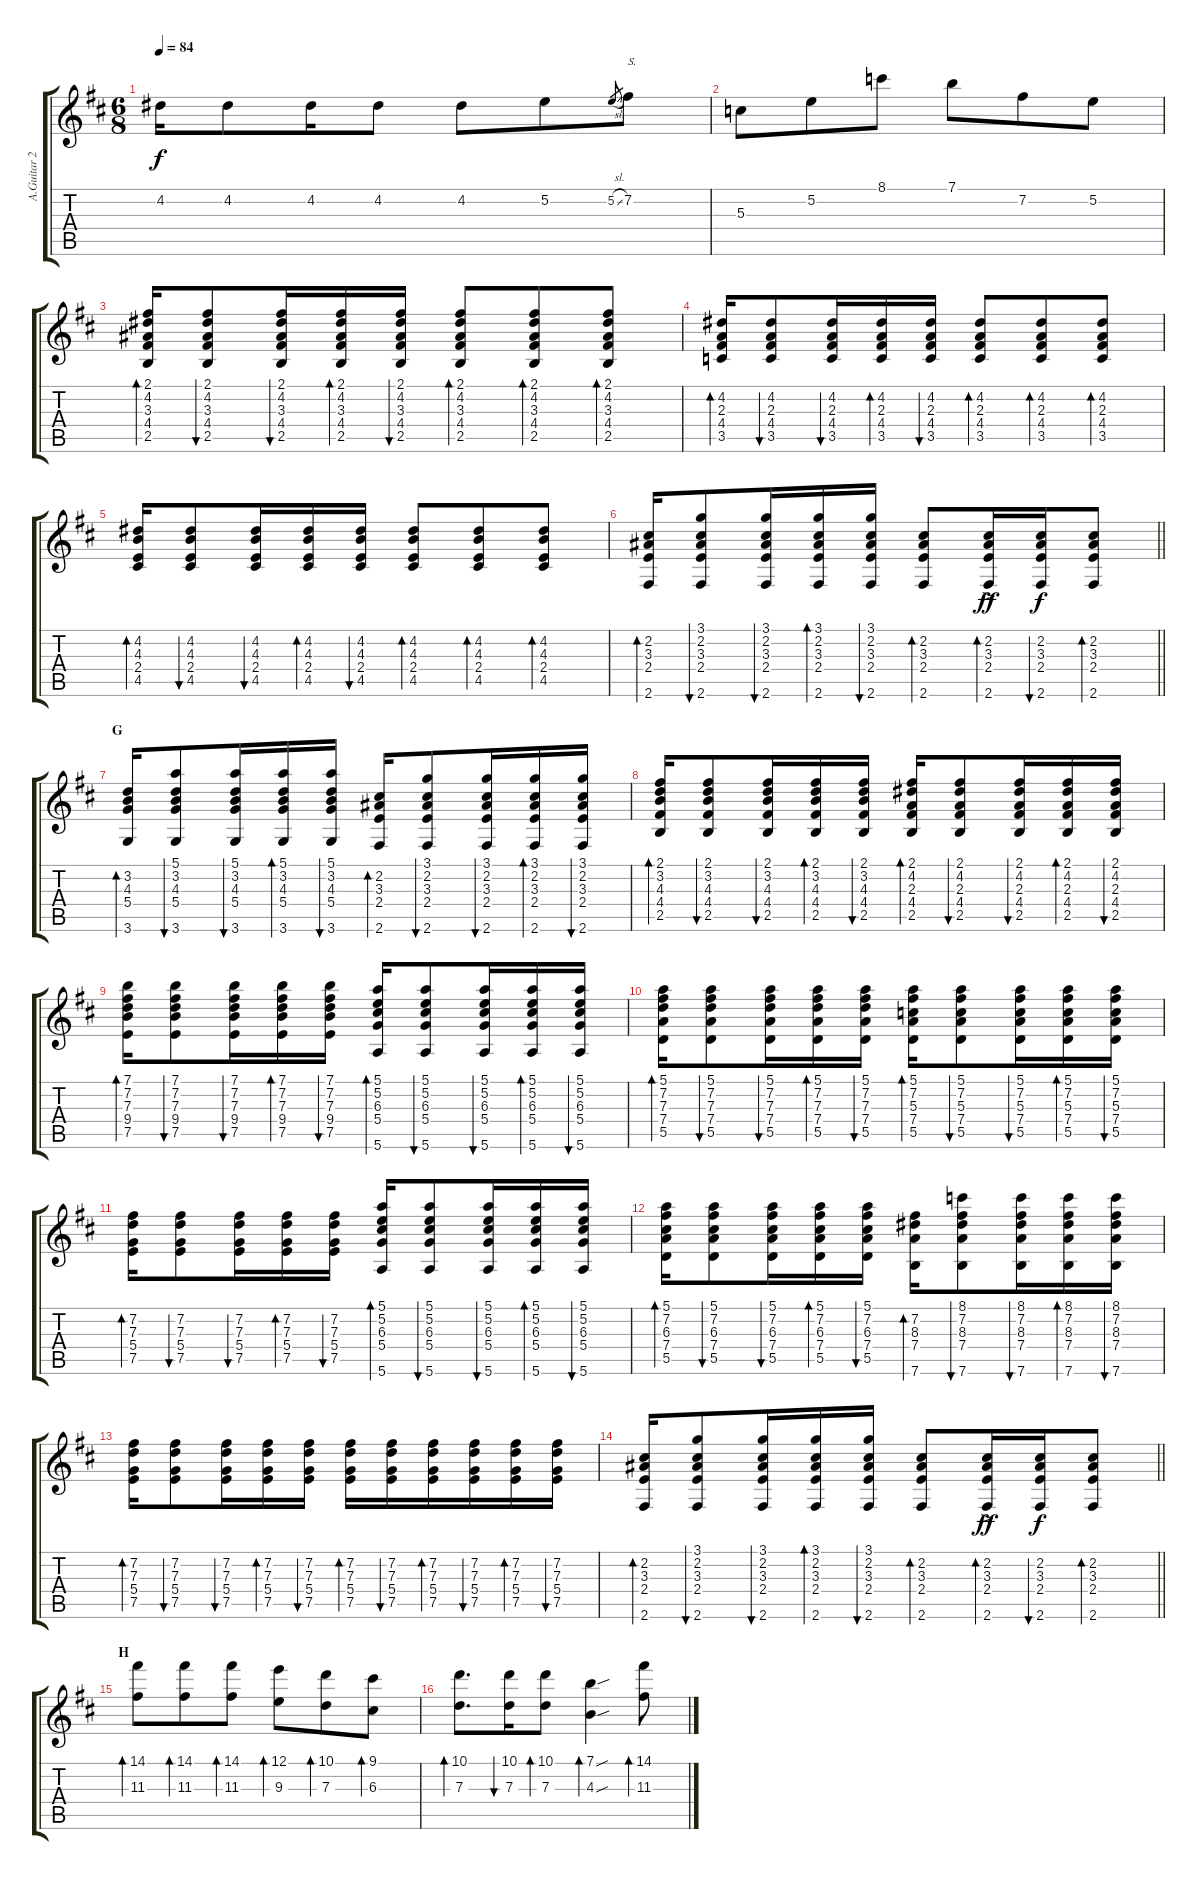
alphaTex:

\track ("A.Guitar 2" "A.Guitar 2") {instrument acousticguitarsteel}
\staff {score tabs}
\tuning (E4 B3 G3 D3 A2 E2) {hide}
\ts (6 8)
\tempo 84
\clef g2
\ks d
4.2.16{dy f} 4.2.8 4.2.16 4.2.8 4.2.8 5.2.8 5.2{sl}.8{gr} 7.2.8{txt "S."} |
5.3.8 5.2.8 8.1.8 7.1.8 7.2.8 5.2.8 |
(2.1 4.2 3.3 4.4 2.5).16{bd 30 volume 14} (2.1 4.2 3.3 4.4 2.5).8{bu 30} (2.1 4.2 3.3 4.4 2.5).16{bu 30} (2.1 4.2 3.3 4.4 2.5).16{bd 30} (2.1 4.2 3.3 4.4 2.5).16{bu 30} (2.1 4.2 3.3 4.4 2.5).8{bd 30} (2.1 4.2 3.3 4.4 2.5).8{bd 30} (2.1 4.2 3.3 4.4 2.5).8{bd 30} |
(4.2 2.3 4.4 3.5).16{bd 30} (4.2 2.3 4.4 3.5).8{bu 30} (4.2 2.3 4.4 3.5).16{bu 30} (4.2 2.3 4.4 3.5).16{bd 30} (4.2 2.3 4.4 3.5).16{bu 30} (4.2 2.3 4.4 3.5).8{bd 30} (4.2 2.3 4.4 3.5).8{bd 30} (4.2 2.3 4.4 3.5).8{bd 30} |
(4.2 4.3 2.4 4.5).16{bd 30} (4.2 4.3 2.4 4.5).8{bu 30} (4.2 4.3 2.4 4.5).16{bu 30} (4.2 4.3 2.4 4.5).16{bd 30} (4.2 4.3 2.4 4.5).16{bu 30} (4.2 4.3 2.4 4.5).8{bd 30} (4.2 4.3 2.4 4.5).8{bd 30} (4.2 4.3 2.4 4.5).8{bd 30} |
\barLineRight lightlight
(2.2 3.3 2.4 2.6).16{bd 30} (3.1 2.2 3.3 2.4 2.6).8{bu 30} (3.1 2.2 3.3 2.4 2.6).16{bu 30} (3.1 2.2 3.3 2.4 2.6).16{bd 30} (3.1 2.2 3.3 2.4 2.6).16{bu 30} (2.2 3.3 2.4 2.6).8{bd 30} (2.2{ac} 3.3{ac} 2.4{ac} 2.6{ac}).16{bd 120 dy ff} (2.2 3.3 2.4 2.6).16{bu 30 dy f} (2.2 3.3 2.4 2.6).8{bd 30} |
\section ("" "G")
(3.2 4.3 5.4 3.6).16{bd 30 volume 16} (5.1 3.2 4.3 5.4 3.6).8{bu 30} (5.1 3.2 4.3 5.4 3.6).16{bu 30} (5.1 3.2 4.3 5.4 3.6).16{bd 30} (5.1 3.2 4.3 5.4 3.6).16{bu 30} (2.2 3.3 2.4 2.6).16{bd 30} (3.1 2.2 3.3 2.4 2.6).8{bu 30} (3.1 2.2 3.3 2.4 2.6).16{bu 30} (3.1 2.2 3.3 2.4 2.6).16{bd 30} (3.1 2.2 3.3 2.4 2.6).16{bu 30} |
(2.1 3.2 4.3 4.4 2.5).16{bd 30} (2.1 3.2 4.3 4.4 2.5).8{bu 30} (2.1 3.2 4.3 4.4 2.5).16{bu 30} (2.1 3.2 4.3 4.4 2.5).16{bd 30} (2.1 3.2 4.3 4.4 2.5).16{bu 30} (2.1 4.2 2.3 4.4 2.5).16{bd 30} (2.1 4.2 2.3 4.4 2.5).8{bu 30} (2.1 4.2 2.3 4.4 2.5).16{bu 30} (2.1 4.2 2.3 4.4 2.5).16{bd 30} (2.1 4.2 2.3 4.4 2.5).16{bu 30} |
(7.1 7.2 7.3 9.4 7.5).16{bd 30} (7.1 7.2 7.3 9.4 7.5).8{bu 30} (7.1 7.2 7.3 9.4 7.5).16{bu 30} (7.1 7.2 7.3 9.4 7.5).16{bd 30} (7.1 7.2 7.3 9.4 7.5).16{bu 30} (5.1 5.2 6.3 5.4 5.6).16{bd 30} (5.1 5.2 6.3 5.4 5.6).8{bu 30} (5.1 5.2 6.3 5.4 5.6).16{bu 30} (5.1 5.2 6.3 5.4 5.6).16{bd 30} (5.1 5.2 6.3 5.4 5.6).16{bu 30} |
(5.1 7.2 7.3 7.4 5.5).16{bd 30} (5.1 7.2 7.3 7.4 5.5).8{bu 30} (5.1 7.2 7.3 7.4 5.5).16{bu 30} (5.1 7.2 7.3 7.4 5.5).16{bd 30} (5.1 7.2 7.3 7.4 5.5).16{bu 30} (5.1 7.2 5.3 7.4 5.5).16{bd 30} (5.1 7.2 5.3 7.4 5.5).8{bu 30} (5.1 7.2 5.3 7.4 5.5).16{bu 30} (5.1 7.2 5.3 7.4 5.5).16{bd 30} (5.1 7.2 5.3 7.4 5.5).16{bu 30} |
(7.2 7.3 5.4 7.5).16{bd 30} (7.2 7.3 5.4 7.5).8{bu 30} (7.2 7.3 5.4 7.5).16{bu 30} (7.2 7.3 5.4 7.5).16{bd 30} (7.2 7.3 5.4 7.5).16{bu 30} (5.1 5.2 6.3 5.4 5.6).16{bd 30} (5.1 5.2 6.3 5.4 5.6).8{bu 30} (5.1 5.2 6.3 5.4 5.6).16{bu 30} (5.1 5.2 6.3 5.4 5.6).16{bd 30} (5.1 5.2 6.3 5.4 5.6).16{bu 30} |
(5.1 7.2 6.3 7.4 5.5).16{bd 30} (5.1 7.2 6.3 7.4 5.5).8{bu 30} (5.1 7.2 6.3 7.4 5.5).16{bu 30} (5.1 7.2 6.3 7.4 5.5).16{bd 30} (5.1 7.2 6.3 7.4 5.5).16{bu 30} (7.2 8.3 7.4 7.6).16{bd 30} (8.1 7.2 8.3 7.4 7.6).8{bu 30} (8.1 7.2 8.3 7.4 7.6).16{bu 30} (8.1 7.2 8.3 7.4 7.6).16{bd 30} (8.1 7.2 8.3 7.4 7.6).16{bu 30} |
(7.2 7.3 5.4 7.5).16{bd 30} (7.2 7.3 5.4 7.5).8{bu 30} (7.2 7.3 5.4 7.5).16{bu 30} (7.2 7.3 5.4 7.5).16{bd 30} (7.2 7.3 5.4 7.5).16{bu 30} (7.2 7.3 5.4 7.5).16{bd 30} (7.2 7.3 5.4 7.5).16{bu 30} (7.2 7.3 5.4 7.5).16{bd 30} (7.2 7.3 5.4 7.5).16{bu 30} (7.2 7.3 5.4 7.5).16{bd 30} (7.2 7.3 5.4 7.5).16{bu 30} |
\barLineRight lightlight
(2.2 3.3 2.4 2.6).16{bd 30} (3.1 2.2 3.3 2.4 2.6).8{bu 30} (3.1 2.2 3.3 2.4 2.6).16{bu 30} (3.1 2.2 3.3 2.4 2.6).16{bd 30} (3.1 2.2 3.3 2.4 2.6).16{bu 30} (2.2 3.3 2.4 2.6).8{bd 30} (2.2{ac} 3.3{ac} 2.4{ac} 2.6{ac}).16{bd 60 dy ff} (2.2 3.3 2.4 2.6).16{bu 30 dy f} (2.2 3.3 2.4 2.6).8{bd 30} |
\section ("" "H")
(14.1 11.3).8{bd 30} (14.1 11.3).8{bd 30} (14.1 11.3).8{bd 30} (12.1 9.3).8{bd 30} (10.1 7.3).8{bd 30} (9.1 6.3).8{bd 30} |
(10.1 7.3).8{d bd 30} (10.1 7.3).16{bu 30} (10.1 7.3).8{bd 30} (7.1{sou} 4.3{sou}).4{bd 30} (14.1 11.3).8{bd 30}
